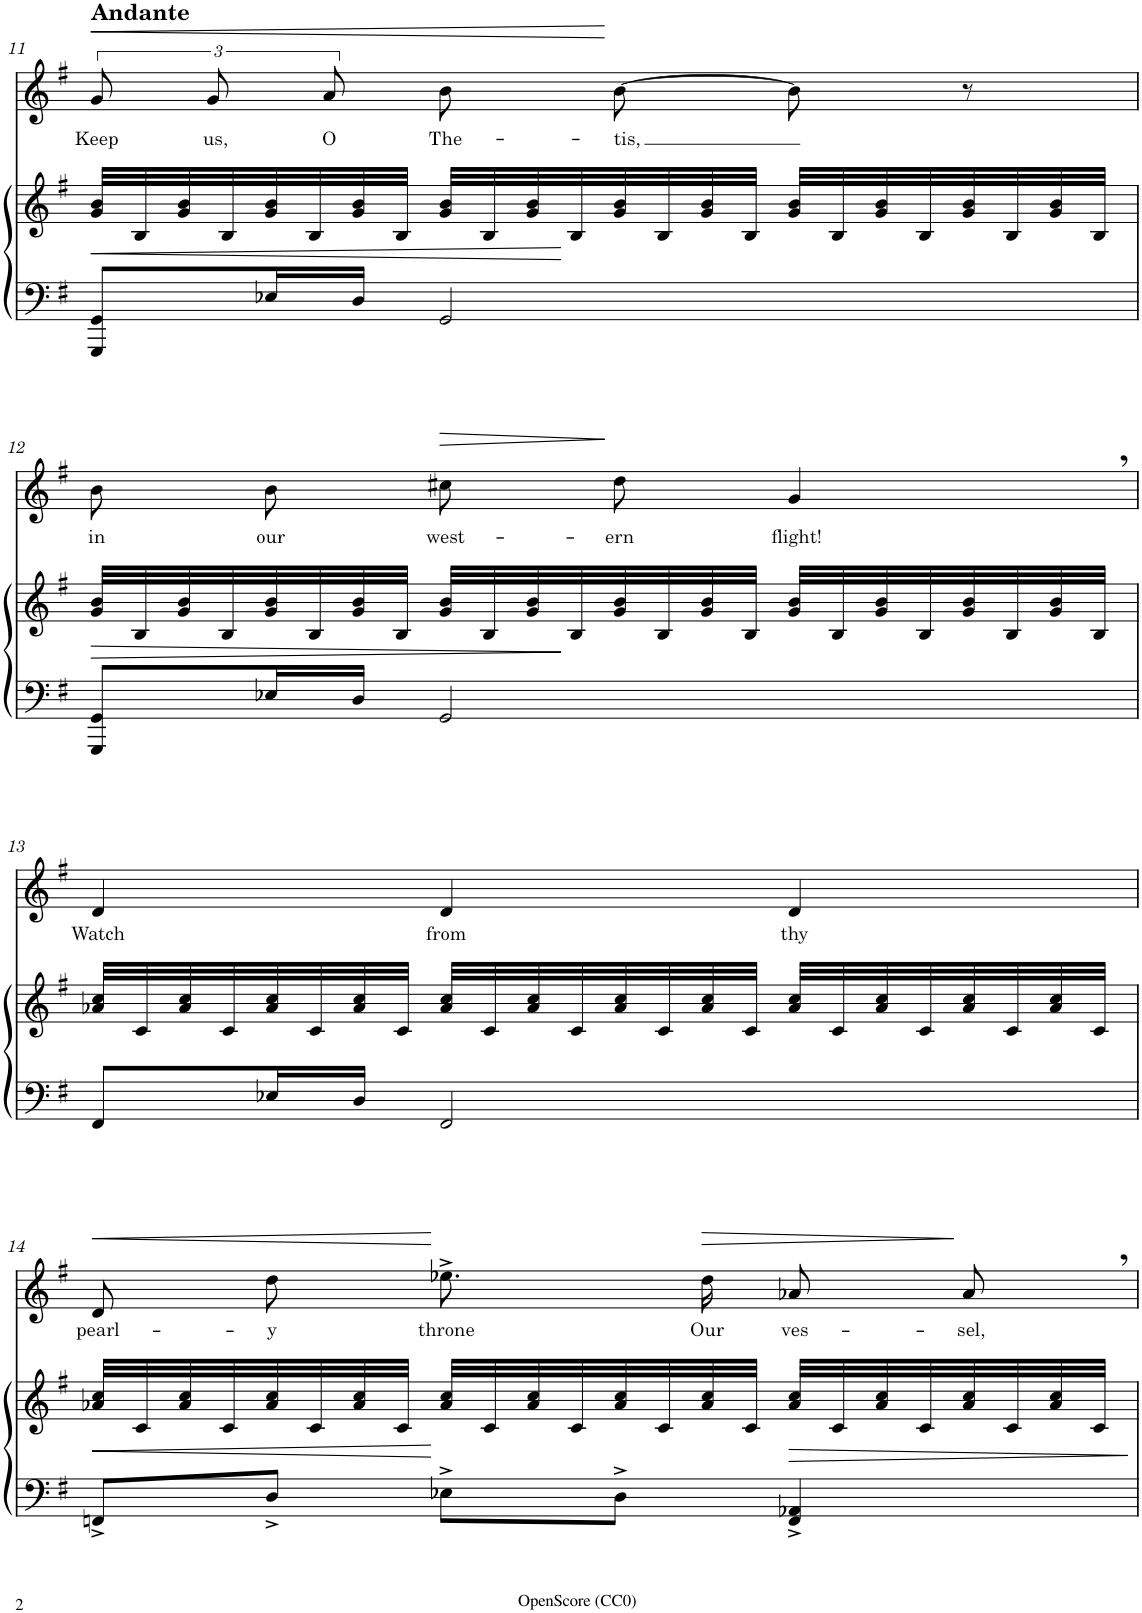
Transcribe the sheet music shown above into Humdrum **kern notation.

**kern	**kern	**dynam	**kern	**text	**dynam
*part2	*part2	*part2	*part1	*part1	*part1
*staff3	*staff2	*staff2/3	*staff1	*staff1	*staff1
*I"Piano	*	*	*I"Voice	*	*
*I'Pno	*	*	*	*	*
!!LO:PB:g=z
*clefF4	*clefG2	*	*clefG2	*	*
*k[f#]	*k[f#]	*	*k[f#]	*	*
*M3/4	*M3/4	*	*M3/4	*	*
=11	=11	=11	=11	=11	=11
!	!	!	!LO:TX:a:B:t=Andante	!	!
!	!	!LO:HP:b	!	!LO:LY:b	!LO:HP:b
8GGG/ 8GG/L	32g/ 32b/LLL	<	12g/L	Keep	<
.	32B/	.	.	.	.
.	32g/ 32b/	.	.	.	.
!	!	!	!	!LO:LY:b	!
.	.	.	12g/	us,	.
.	32B/	.	.	.	.
16E-X/L	32g/ 32b/	.	.	.	.
.	32B/	.	.	.	.
!	!	!	!	!LO:LY:b	!
.	.	.	12a/J	O	.
16D/JJ	32g/ 32b/	.	.	.	.
.	32B/JJJ	.	.	.	.
!	!	!	!	!LO:LY:b	!
2GG/	32g/ 32b/LLL	.	8b\L	The-	.
.	32B/	.	.	.	.
.	32g/ 32b/	.	.	.	.
.	32B/	[	.	.	.
!	!	!	!	!LO:LY:b	!
.	32g/ 32b/	.	[8b\J	-tis,	[
.	32B/	.	.	.	.
.	32g/ 32b/	.	.	.	.
.	32B/JJJ	.	.	.	.
.	32g/ 32b/LLL	.	8b\]	.	.
.	32B/	.	.	.	.
.	32g/ 32b/	.	.	.	.
.	32B/	.	.	.	.
.	32g/ 32b/	.	8r	.	.
.	32B/	.	.	.	.
.	32g/ 32b/	.	.	.	.
.	32B/JJJ	.	.	.	.
!!LO:LB:g=z
=12	=12	=12	=12	=12	=12
!	!	!LO:HP:b	!	!LO:LY:b	!
8GGG/ 8GG/L	32g/ 32b/LLL	>	8b\L	in	.
.	32B/	.	.	.	.
.	32g/ 32b/	.	.	.	.
.	32B/	.	.	.	.
!	!	!	!	!LO:LY:b	!
16E-X/L	32g/ 32b/	.	8b\J	our	.
.	32B/	.	.	.	.
16D/JJ	32g/ 32b/	.	.	.	.
.	32B/JJJ	.	.	.	.
!	!	!	!	!LO:LY:b	!LO:HP:b
2GG/	32g/ 32b/LLL	.	8cc#X\L	west-	>
.	32B/	.	.	.	.
.	32g/ 32b/	.	.	.	.
.	32B/	]	.	.	.
!	!	!	!	!LO:LY:b	!
.	32g/ 32b/	.	8dd\J	-ern	]
.	32B/	.	.	.	.
.	32g/ 32b/	.	.	.	.
.	32B/JJJ	.	.	.	.
!	!	!	!	!LO:LY:b	!
.	32g/ 32b/LLL	.	4g,/	flight!	.
.	32B/	.	.	.	.
.	32g/ 32b/	.	.	.	.
.	32B/	.	.	.	.
.	32g/ 32b/	.	.	.	.
.	32B/	.	.	.	.
.	32g/ 32b/	.	.	.	.
.	32B/JJJ	.	.	.	.
!!LO:LB:g=z
=13	=13	=13	=13	=13	=13
!	!	!	!	!LO:LY:b	!
8FF#/L	32a-X/ 32cc/LLL	.	4d/	Watch	.
.	32c/	.	.	.	.
.	32a-/ 32cc/	.	.	.	.
.	32c/	.	.	.	.
16E-X/L	32a-/ 32cc/	.	.	.	.
.	32c/	.	.	.	.
16D/JJ	32a-/ 32cc/	.	.	.	.
.	32c/JJJ	.	.	.	.
!	!	!	!	!LO:LY:b	!
2FF#/	32a-/ 32cc/LLL	.	4d/	from	.
.	32c/	.	.	.	.
.	32a-/ 32cc/	.	.	.	.
.	32c/	.	.	.	.
.	32a-/ 32cc/	.	.	.	.
.	32c/	.	.	.	.
.	32a-/ 32cc/	.	.	.	.
.	32c/JJJ	.	.	.	.
!	!	!	!	!LO:LY:b	!
.	32a-/ 32cc/LLL	.	4d/	thy	.
.	32c/	.	.	.	.
.	32a-/ 32cc/	.	.	.	.
.	32c/	.	.	.	.
.	32a-/ 32cc/	.	.	.	.
.	32c/	.	.	.	.
.	32a-/ 32cc/	.	.	.	.
.	32c/JJJ	.	.	.	.
!!LO:LB:g=z
=14	=14	=14	=14	=14	=14
!	!	!LO:HP:b	!	!LO:LY:b	!LO:HP:b
8FFn^/L	32a-X/ 32cc/LLL	<	8d/L	pearl-	<
.	32c/	.	.	.	.
.	32a-/ 32cc/	.	.	.	.
.	32c/	.	.	.	.
!	!	!	!	!LO:LY:b	!
8D^/J	32a-/ 32cc/	.	8dd/J	-y	.
.	32c/	.	.	.	.
.	32a-/ 32cc/	.	.	.	.
.	32c/JJJ	.	.	.	.
!	!	!	!	!LO:LY:b	!
8E-X^\L	32a-/ 32cc/LLL	[	8.ee-X^\L	throne	[
.	32c/	.	.	.	.
.	32a-/ 32cc/	.	.	.	.
.	32c/	.	.	.	.
8D^\J	32a-/ 32cc/	.	.	.	.
.	32c/	.	.	.	.
!	!	!	!	!LO:LY:b	!LO:HP:b
.	32a-/ 32cc/	.	16dd\Jk	Our	>
.	32c/JJJ	.	.	.	.
!	!	!LO:HP:b	!	!LO:LY:b	!
4FF/^ 4AA-X/^	32a-/ 32cc/LLL	>	8a-X/L	ves-	.
.	32c/	.	.	.	.
.	32a-/ 32cc/	.	.	.	.
.	32c/	.	.	.	.
!	!	!	!	!LO:LY:b	!
.	32a-/ 32cc/	.	8a-,/J	-sel,	]
.	32c/	.	.	.	.
.	32a-/ 32cc/	.	.	.	.
.	32c/JJJ	.	.	.	.
.	.	]	.	.	.
=	=	=	=	=	=
*-	*-	*-	*-	*-	*-
